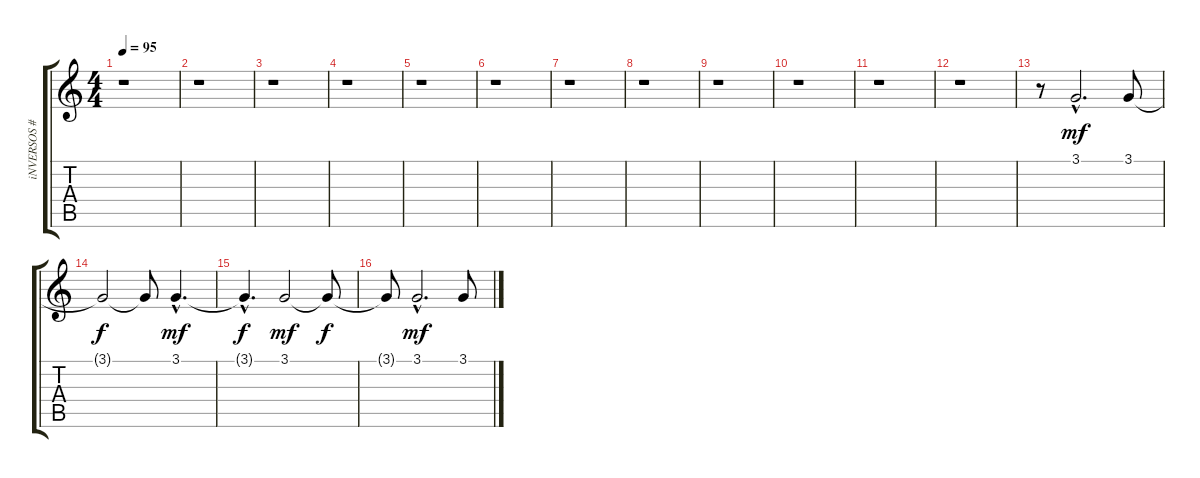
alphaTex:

\track ("iNVERSOS #1" "iNVERSOS #") {instrument reversecymbal}
\staff {score tabs}
\tuning (E4 B3 G3 D3 A2 E2) {hide}
\ts (4 4)
\tempo 95
\clef g2
\ks c
r.1{dy f} |
r.1 |
r.1 |
r.1 |
r.1 |
r.1 |
r.1 |
r.1 |
r.1 |
r.1 |
r.1 |
r.1 |
r.8 3.1{hac}.2{d dy mf} 3.1.8 |
3.1{t}.2{dy f} 3.1{t}.8 3.1{hac}.4{d dy mf} |
3.1{hac t}.4{d dy f} 3.1.2{dy mf} 3.1{t}.8{dy f} |
3.1{t}.8 3.1{hac}.2{d dy mf} 3.1.8
